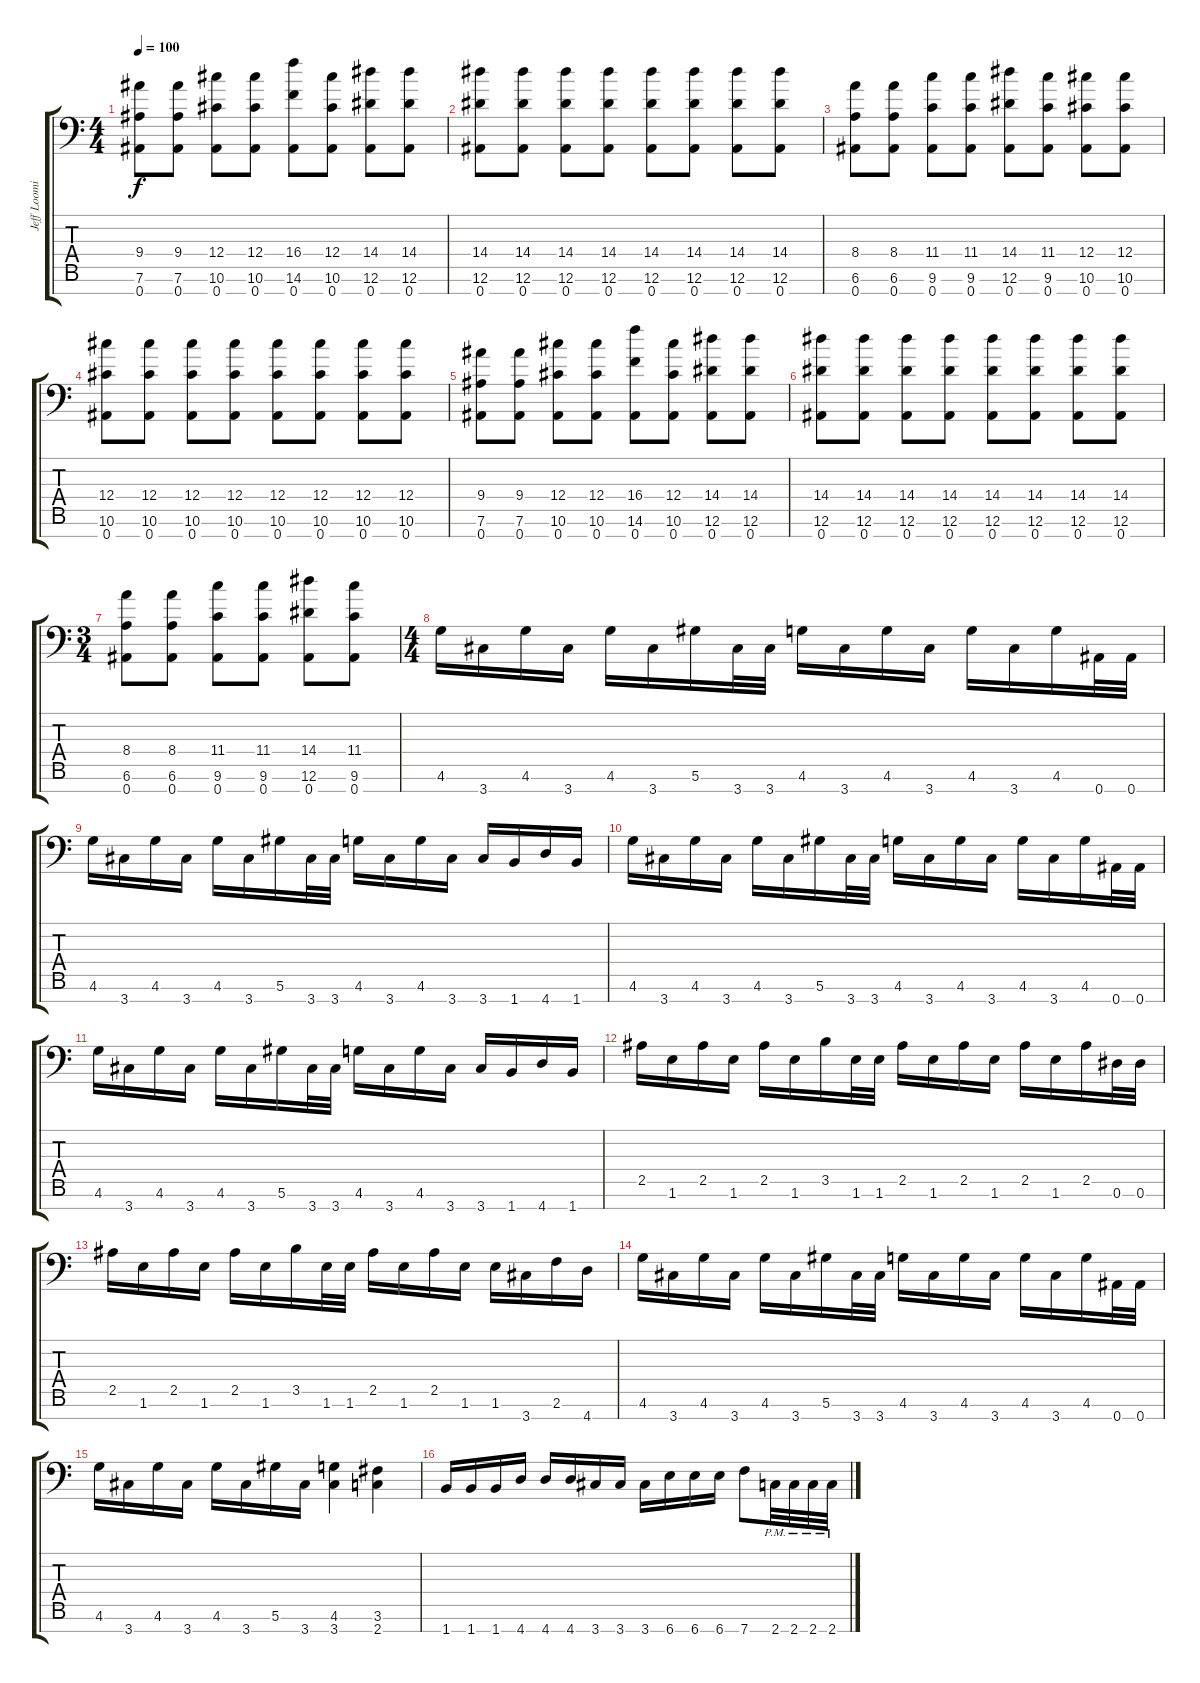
\track ("Jeff Loomis" "Jeff Loomi") {instrument distortionguitar}
\staff {score tabs}
\tuning (Eb4 Bb3 Gb3 Db3 Ab2 Eb2 Bb1) {hide}
\ts (4 4)
\tempo 100
\clef f4
\ks c
(9.4 7.6 0.7).8{dy f instrument distortionguitar} (9.4 7.6 0.7).8 (12.4 10.6 0.7).8 (12.4 10.6 0.7).8 (16.4 14.6 0.7).8 (12.4 10.6 0.7).8 (14.4 12.6 0.7).8 (14.4 12.6 0.7).8 |
(14.4 12.6 0.7).8 (14.4 12.6 0.7).8 (14.4 12.6 0.7).8 (14.4 12.6 0.7).8 (14.4 12.6 0.7).8 (14.4 12.6 0.7).8 (14.4 12.6 0.7).8 (14.4 12.6 0.7).8 |
(8.4 6.6 0.7).8 (8.4 6.6 0.7).8 (11.4 9.6 0.7).8 (11.4 9.6 0.7).8 (14.4 12.6 0.7).8 (11.4 9.6 0.7).8 (12.4 10.6 0.7).8 (12.4 10.6 0.7).8 |
(12.4 10.6 0.7).8 (12.4 10.6 0.7).8 (12.4 10.6 0.7).8 (12.4 10.6 0.7).8 (12.4 10.6 0.7).8 (12.4 10.6 0.7).8 (12.4 10.6 0.7).8 (12.4 10.6 0.7).8 |
(9.4 7.6 0.7).8 (9.4 7.6 0.7).8 (12.4 10.6 0.7).8 (12.4 10.6 0.7).8 (16.4 14.6 0.7).8 (12.4 10.6 0.7).8 (14.4 12.6 0.7).8 (14.4 12.6 0.7).8 |
(14.4 12.6 0.7).8 (14.4 12.6 0.7).8 (14.4 12.6 0.7).8 (14.4 12.6 0.7).8 (14.4 12.6 0.7).8 (14.4 12.6 0.7).8 (14.4 12.6 0.7).8 (14.4 12.6 0.7).8 |
\ts (3 4)
(8.4 6.6 0.7).8 (8.4 6.6 0.7).8 (11.4 9.6 0.7).8 (11.4 9.6 0.7).8 (14.4 12.6 0.7).8 (11.4 9.6 0.7).8 |
\ts (4 4)
4.6.16 3.7.16 4.6.16 3.7.16 4.6.16 3.7.16 5.6.16 3.7.32 3.7.32 4.6.16 3.7.16 4.6.16 3.7.16 4.6.16 3.7.16 4.6.16 0.7.32 0.7.32 |
4.6.16 3.7.16 4.6.16 3.7.16 4.6.16 3.7.16 5.6.16 3.7.32 3.7.32 4.6.16 3.7.16 4.6.16 3.7.16 3.7.16 1.7.16 4.7.16 1.7.16 |
4.6.16 3.7.16 4.6.16 3.7.16 4.6.16 3.7.16 5.6.16 3.7.32 3.7.32 4.6.16 3.7.16 4.6.16 3.7.16 4.6.16 3.7.16 4.6.16 0.7.32 0.7.32 |
4.6.16 3.7.16 4.6.16 3.7.16 4.6.16 3.7.16 5.6.16 3.7.32 3.7.32 4.6.16 3.7.16 4.6.16 3.7.16 3.7.16 1.7.16 4.7.16 1.7.16 |
2.5.16 1.6.16 2.5.16 1.6.16 2.5.16 1.6.16 3.5.16 1.6.32 1.6.32 2.5.16 1.6.16 2.5.16 1.6.16 2.5.16 1.6.16 2.5.16 0.6.32 0.6.32 |
2.5.16 1.6.16 2.5.16 1.6.16 2.5.16 1.6.16 3.5.16 1.6.32 1.6.32 2.5.16 1.6.16 2.5.16 1.6.16 1.6.16 3.7.16 2.6.16 4.7.16 |
4.6.16 3.7.16 4.6.16 3.7.16 4.6.16 3.7.16 5.6.16 3.7.32 3.7.32 4.6.16 3.7.16 4.6.16 3.7.16 4.6.16 3.7.16 4.6.16 0.7.32 0.7.32 |
4.6.16 3.7.16 4.6.16 3.7.16 4.6.16 3.7.16 5.6.16 3.7.16 (4.6 3.7).4 (3.6 2.7).4 |
1.7.16 1.7.16 1.7.16 4.7.16 4.7.16 4.7.16 3.7.16 3.7.16 3.7.16 6.7.16 6.7.16 6.7.16 7.7.8 2.7{pm}.32 2.7{pm}.32 2.7{pm}.32 2.7{pm}.32
